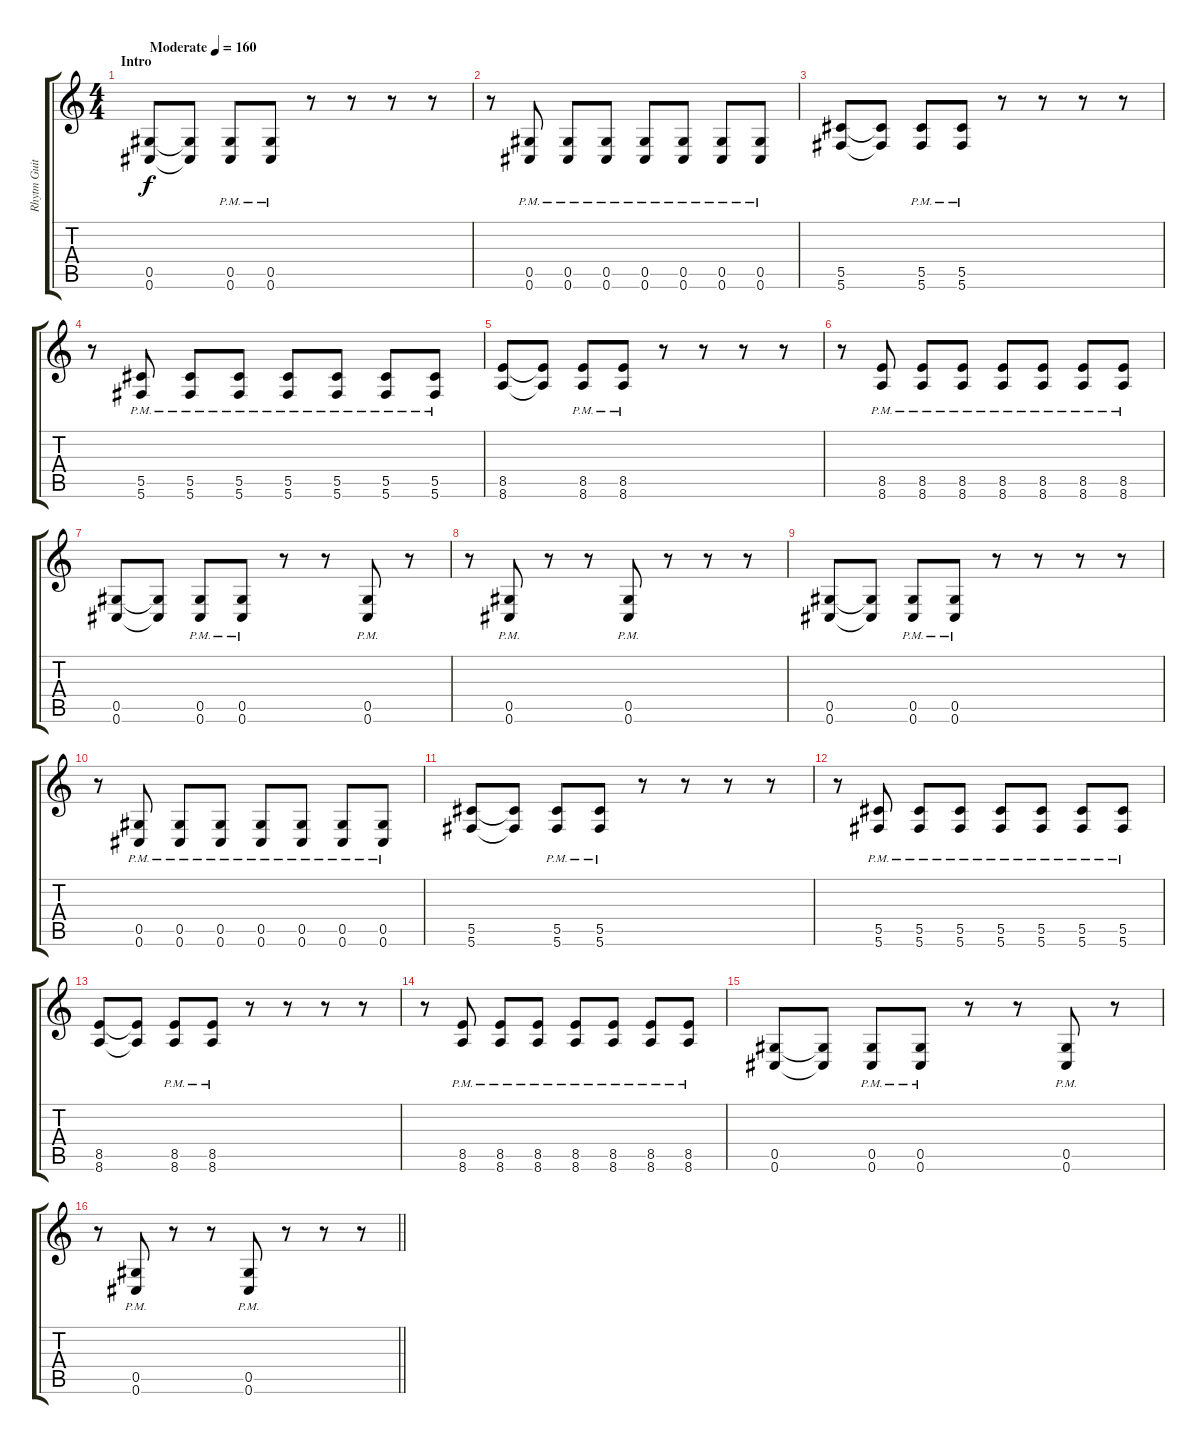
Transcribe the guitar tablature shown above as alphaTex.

\track ("Rhytm Guitar [R]" "Rhytm Guit") {instrument distortionguitar}
\staff {score tabs}
\tuning (Eb4 Bb3 Gb3 Db3 Ab2 Db2) {hide}
\ts (4 4)
\section ("" "Intro")
\tempo (160 "Moderate")
\clef g2
\ks c
(0.5 0.6).8{dy f instrument distortionguitar} (0.5{t} 0.6{t}).8 (0.5{pm} 0.6{pm}).8 (0.5{pm} 0.6{pm}).8 r.8 r.8 r.8 r.8 |
r.8 (0.5{pm} 0.6{pm}).8 (0.5{pm} 0.6{pm}).8 (0.5{pm} 0.6{pm}).8 (0.5{pm} 0.6{pm}).8 (0.5{pm} 0.6{pm}).8 (0.5{pm} 0.6{pm}).8 (0.5{pm} 0.6{pm}).8 |
(5.5 5.6).8 (5.5{t} 5.6{t}).8 (5.5{pm} 5.6{pm}).8 (5.5{pm} 5.6{pm}).8 r.8 r.8 r.8 r.8 |
r.8 (5.5{pm} 5.6{pm}).8 (5.5{pm} 5.6{pm}).8 (5.5{pm} 5.6{pm}).8 (5.5{pm} 5.6{pm}).8 (5.5{pm} 5.6{pm}).8 (5.5{pm} 5.6{pm}).8 (5.5{pm} 5.6{pm}).8 |
(8.5 8.6).8 (8.5{t} 8.6{t}).8 (8.5{pm} 8.6{pm}).8 (8.5{pm} 8.6{pm}).8 r.8 r.8 r.8 r.8 |
r.8 (8.5{pm} 8.6{pm}).8 (8.5{pm} 8.6{pm}).8 (8.5{pm} 8.6{pm}).8 (8.5{pm} 8.6{pm}).8 (8.5{pm} 8.6{pm}).8 (8.5{pm} 8.6{pm}).8 (8.5{pm} 8.6{pm}).8 |
(0.5 0.6).8 (0.5{t} 0.6{t}).8 (0.5{pm} 0.6{pm}).8 (0.5{pm} 0.6{pm}).8 r.8 r.8 (0.5{pm} 0.6{pm}).8 r.8 |
r.8 (0.5{pm} 0.6{pm}).8 r.8 r.8 (0.5{pm} 0.6{pm}).8 r.8 r.8 r.8 |
(0.5 0.6).8 (0.5{t} 0.6{t}).8 (0.5{pm} 0.6{pm}).8 (0.5{pm} 0.6{pm}).8 r.8 r.8 r.8 r.8 |
r.8 (0.5{pm} 0.6{pm}).8 (0.5{pm} 0.6{pm}).8 (0.5{pm} 0.6{pm}).8 (0.5{pm} 0.6{pm}).8 (0.5{pm} 0.6{pm}).8 (0.5{pm} 0.6{pm}).8 (0.5{pm} 0.6{pm}).8 |
(5.5 5.6).8 (5.5{t} 5.6{t}).8 (5.5{pm} 5.6{pm}).8 (5.5{pm} 5.6{pm}).8 r.8 r.8 r.8 r.8 |
r.8 (5.5{pm} 5.6{pm}).8 (5.5{pm} 5.6{pm}).8 (5.5{pm} 5.6{pm}).8 (5.5{pm} 5.6{pm}).8 (5.5{pm} 5.6{pm}).8 (5.5{pm} 5.6{pm}).8 (5.5{pm} 5.6{pm}).8 |
(8.5 8.6).8 (8.5{t} 8.6{t}).8 (8.5{pm} 8.6{pm}).8 (8.5{pm} 8.6{pm}).8 r.8 r.8 r.8 r.8 |
r.8 (8.5{pm} 8.6{pm}).8 (8.5{pm} 8.6{pm}).8 (8.5{pm} 8.6{pm}).8 (8.5{pm} 8.6{pm}).8 (8.5{pm} 8.6{pm}).8 (8.5{pm} 8.6{pm}).8 (8.5{pm} 8.6{pm}).8 |
(0.5 0.6).8 (0.5{t} 0.6{t}).8 (0.5{pm} 0.6{pm}).8 (0.5{pm} 0.6{pm}).8 r.8 r.8 (0.5{pm} 0.6{pm}).8 r.8 |
\barLineRight lightlight
r.8 (0.5{pm} 0.6{pm}).8 r.8 r.8 (0.5{pm} 0.6{pm}).8 r.8 r.8 r.8
